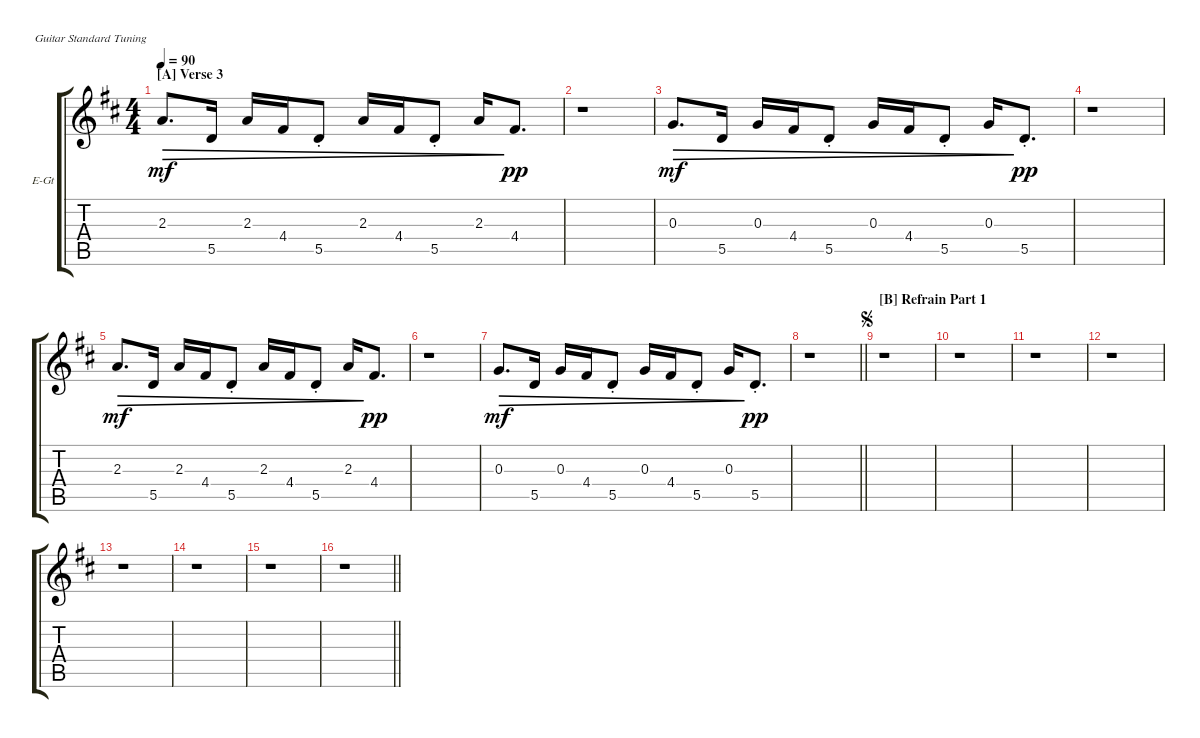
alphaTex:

\defaultSystemsLayout 4
\bracketExtendMode groupsimilarinstruments
\firstSystemTrackNameOrientation horizontal
\otherSystemsTrackNameOrientation horizontal
\track ("Trebly E-Guitar" "E-Gt") {instrument electricguitarclean}
\staff {score tabs}
\tuning (E4 B3 G3 D3 A2 E2)
\ts (4 4)
\section ("A" "Verse 3")
\tempo 90
\clef g2
\scale
0.190196
\ks d
2.3.8{d dec dy mf} 5.5.16{dec} 2.3.16{dec} 4.4.16{dec} 5.5{st}.8{dec} 2.3.16{dec} 4.4.16{dec} 5.5{st}.8{dec} 2.3.16{dec} 4.4.8{d dy pp} |
\scale
0.0598039 r.1 |
\scale
0.190196 0.3.8{d dec dy mf} 5.5.16{dec} 0.3.16{dec} 4.4.16{dec} 5.5{st}.8{dec} 0.3.16{dec} 4.4.16{dec} 5.5{st}.8{dec} 0.3.16{dec} 5.5{st}.8{d dy pp} |
\scale
0.0598039 r.1 |
\scale
0.190196 2.3.8{d dec dy mf} 5.5.16{dec} 2.3.16{dec} 4.4.16{dec} 5.5{st}.8{dec} 2.3.16{dec} 4.4.16{dec} 5.5{st}.8{dec} 2.3.16{dec} 4.4.8{d dy pp} |
\scale
0.0598039 r.1 |
\scale
0.190196 0.3.8{d dec dy mf} 5.5.16{dec} 0.3.16{dec} 4.4.16{dec} 5.5{st}.8{dec} 0.3.16{dec} 4.4.16{dec} 5.5{st}.8{dec} 0.3.16{dec} 5.5{st}.8{d dy pp} |
\scale
0.0598039
\barLineRight lightlight
r.1 |
\section ("B" "Refrain Part 1")
\jump segno
\scale
0.125 r.1 |
\scale
0.125 r.1 |
\scale
0.125 r.1 |
\scale
0.125 r.1 |
\scale
0.125 r.1 |
\scale
0.125 r.1 |
\scale
0.125 r.1 |
\scale
0.125
\barLineRight lightlight
r.1
